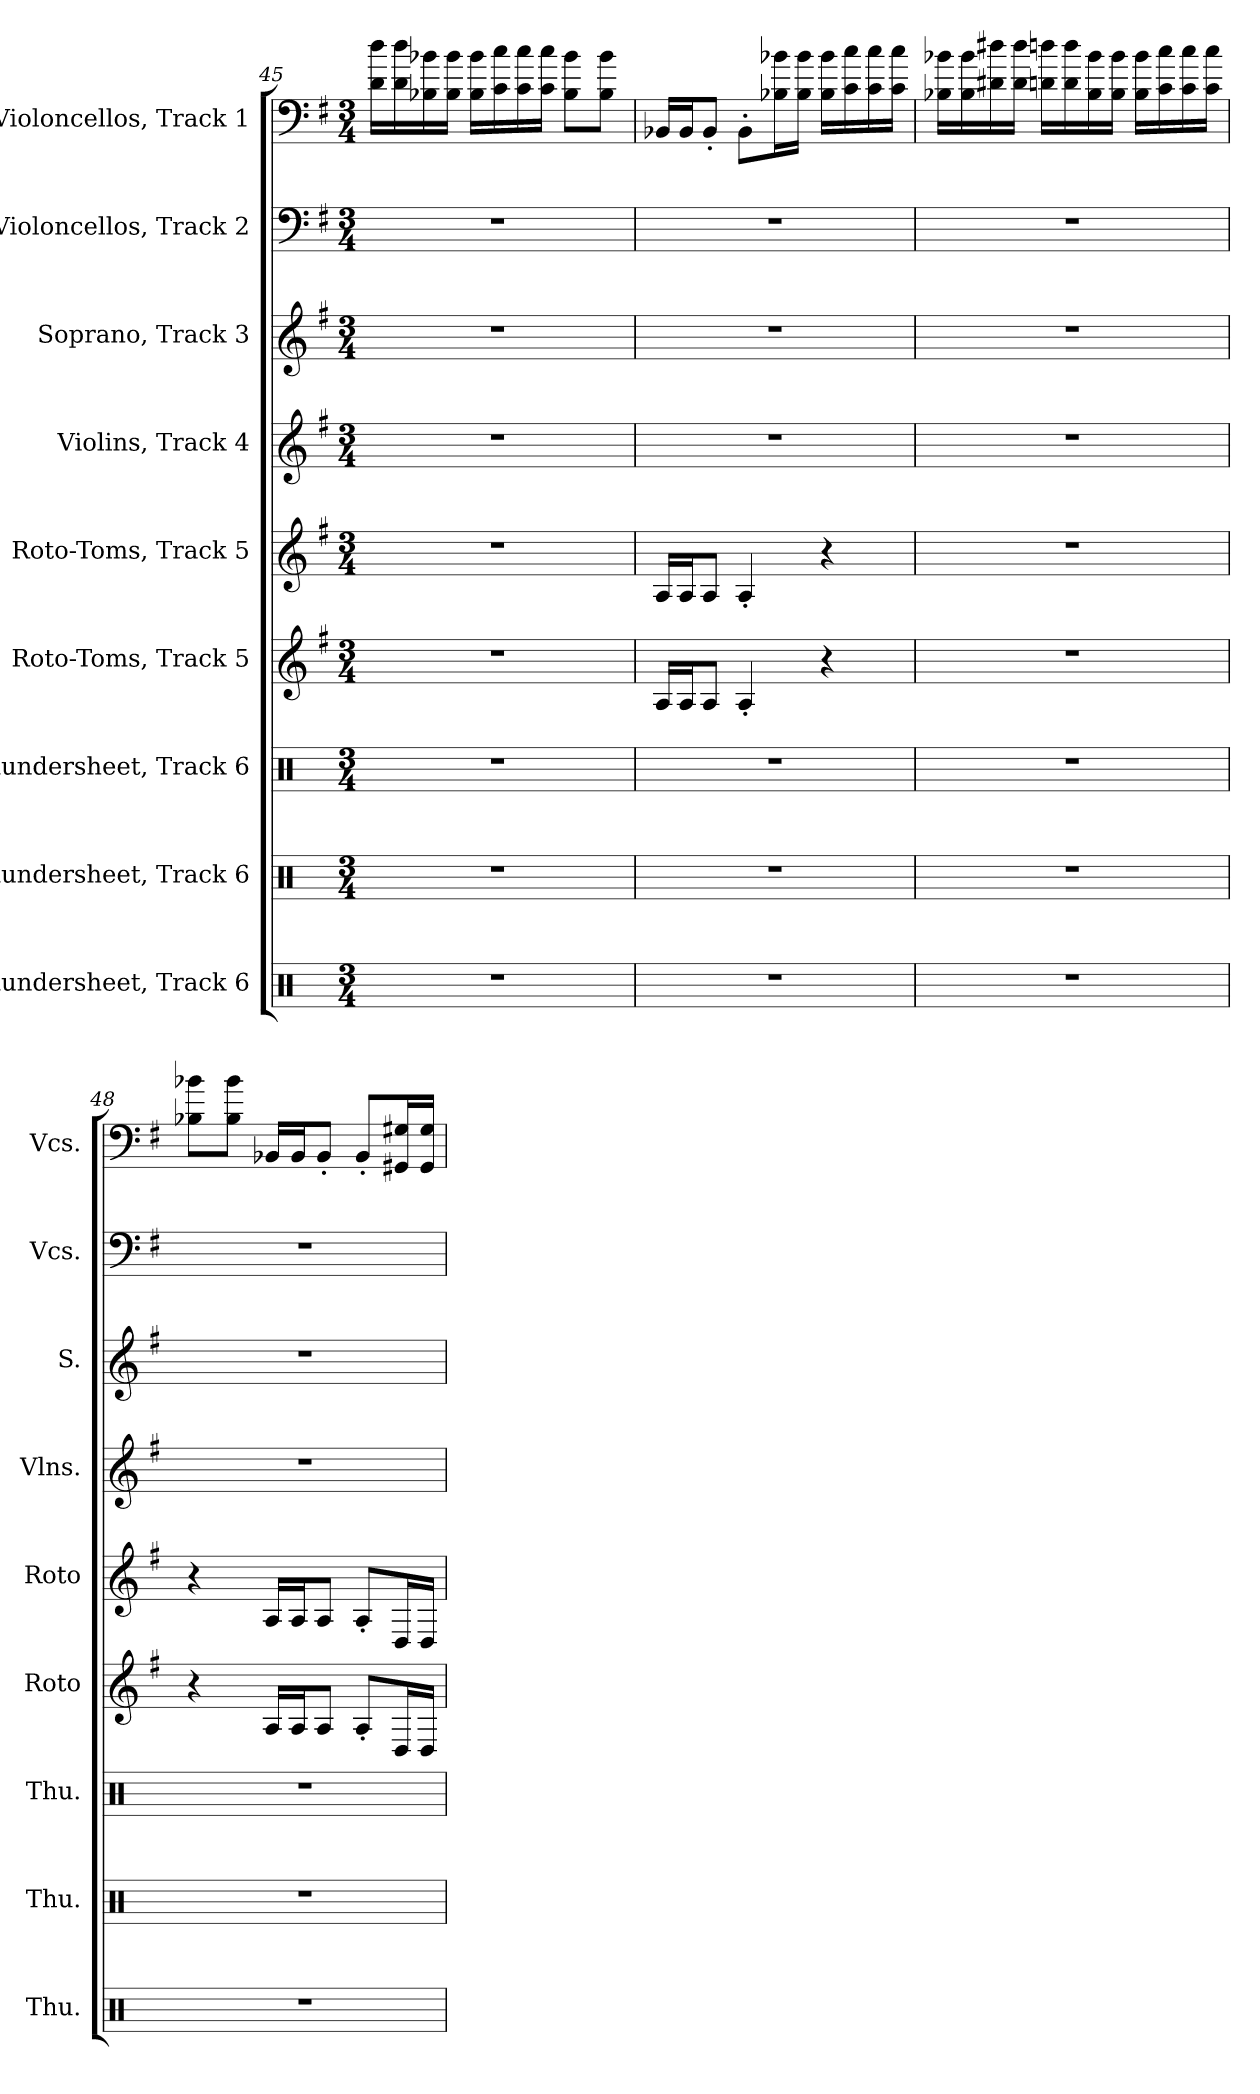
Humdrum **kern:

**kern	**kern	**kern	**kern	**kern	**kern	**kern	**kern	**kern
*part9	*part8	*part7	*part6	*part5	*part4	*part3	*part2	*part1
*staff9	*staff8	*staff7	*staff6	*staff5	*staff4	*staff3	*staff2	*staff1
*I"Thundersheet, Track 6	*I"Thundersheet, Track 6	*I"Thundersheet, Track 6	*I"Roto-Toms, Track 5	*I"Roto-Toms, Track 5	*I"Violins, Track 4	*I"Soprano, Track 3	*I"Violoncellos, Track 2	*I"Violoncellos, Track 1
*I'Thu.	*I'Thu.	*I'Thu.	*I'Roto	*I'Roto	*I'Vlns.	*I'S.	*I'Vcs.	*I'Vcs.
*clefX	*clefX	*clefX	*clefG2	*clefG2	*clefG2	*clefG2	*clefF4	*clefF4
*k[]	*k[]	*k[]	*k[f#]	*k[f#]	*k[f#]	*k[f#]	*k[f#]	*k[f#]
*M3/4	*M3/4	*M3/4	*M3/4	*M3/4	*M3/4	*M3/4	*M3/4	*M3/4
=45	=45	=45	=45	=45	=45	=45	=45	=45
2.r	2.r	2.r	2.r	2.r	2.r	2.r	2.r	16d\ 16dd\LL
.	.	.	.	.	.	.	.	16d\ 16dd\
.	.	.	.	.	.	.	.	16B-X\ 16b-X\
.	.	.	.	.	.	.	.	16B-\ 16b-\JJ
.	.	.	.	.	.	.	.	16B-\ 16b-\LL
.	.	.	.	.	.	.	.	16c\ 16cc\
.	.	.	.	.	.	.	.	16c\ 16cc\
.	.	.	.	.	.	.	.	16c\ 16cc\JJ
.	.	.	.	.	.	.	.	8B-\ 8b-\L
.	.	.	.	.	.	.	.	8B-\ 8b-\J
=46	=46	=46	=46	=46	=46	=46	=46	=46
2.r	2.r	2.r	16A/LL	16A/LL	2.r	2.r	2.r	16BB-X/LL
.	.	.	16A/J	16A/J	.	.	.	16BB-/J
.	.	.	8A/J	8A/J	.	.	.	8BB-'/J
.	.	.	4A'/	4A'/	.	.	.	8BB-'\L
.	.	.	.	.	.	.	.	16B-X\ 16b-X\L
.	.	.	.	.	.	.	.	16B-\ 16b-\JJ
.	.	.	4r	4r	.	.	.	16B-\ 16b-\LL
.	.	.	.	.	.	.	.	16c\ 16cc\
.	.	.	.	.	.	.	.	16c\ 16cc\
.	.	.	.	.	.	.	.	16c\ 16cc\JJ
!!LO:PB:g=z
=47	=47	=47	=47	=47	=47	=47	=47	=47
2.r	2.r	2.r	2.r	2.r	2.r	2.r	2.r	16B-X\ 16b-X\LL
.	.	.	.	.	.	.	.	16B-\ 16b-\
.	.	.	.	.	.	.	.	16d#X\ 16dd#X\
.	.	.	.	.	.	.	.	16d#\ 16dd#\JJ
.	.	.	.	.	.	.	.	16dn\ 16ddn\LL
.	.	.	.	.	.	.	.	16d\ 16dd\
.	.	.	.	.	.	.	.	16B-\ 16b-\
.	.	.	.	.	.	.	.	16B-\ 16b-\JJ
.	.	.	.	.	.	.	.	16B-\ 16b-\LL
.	.	.	.	.	.	.	.	16c\ 16cc\
.	.	.	.	.	.	.	.	16c\ 16cc\
.	.	.	.	.	.	.	.	16c\ 16cc\JJ
=48	=48	=48	=48	=48	=48	=48	=48	=48
2.r	2.r	2.r	4r	4r	2.r	2.r	2.r	8B-X\ 8b-X\L
.	.	.	.	.	.	.	.	8B-\ 8b-\J
.	.	.	16A/LL	16A/LL	.	.	.	16BB-X/LL
.	.	.	16A/J	16A/J	.	.	.	16BB-/J
.	.	.	8A/J	8A/J	.	.	.	8BB-'/J
.	.	.	8A'/L	8A'/L	.	.	.	8BB-'/L
.	.	.	16D/L	16D/L	.	.	.	16GG#X/ 16G#X/L
.	.	.	16D/JJ	16D/JJ	.	.	.	16GG#/ 16G#/JJ
=	=	=	=	=	=	=	=	=
*-	*-	*-	*-	*-	*-	*-	*-	*-
